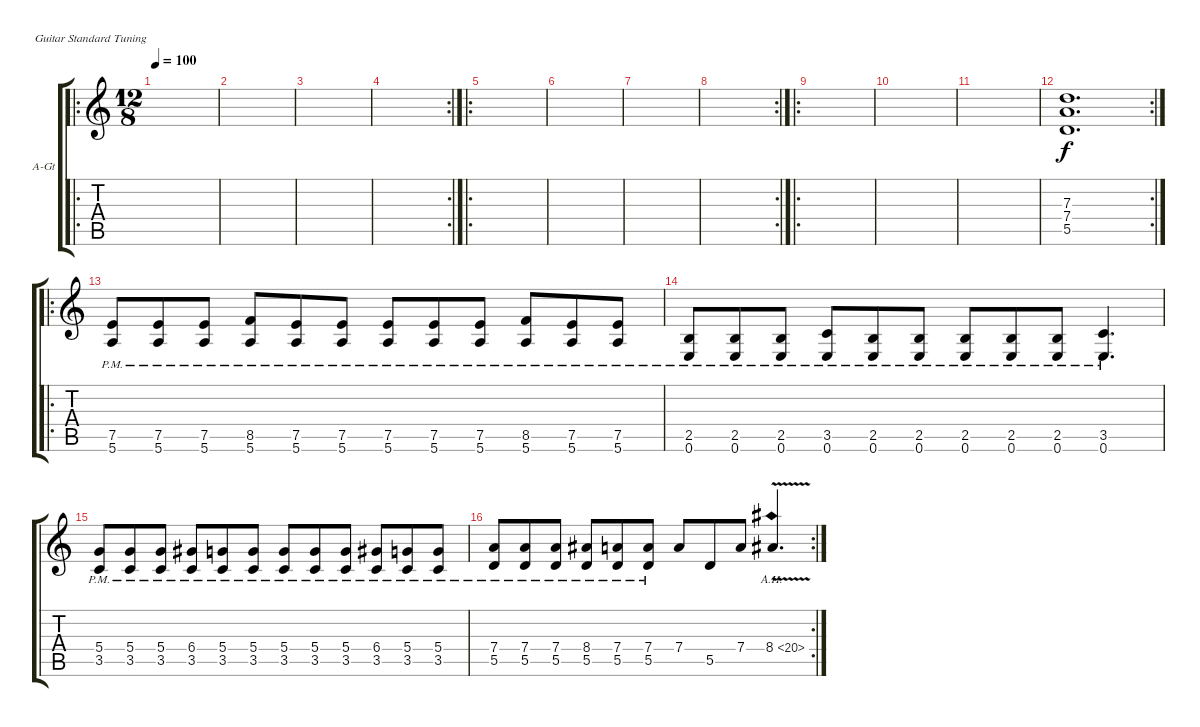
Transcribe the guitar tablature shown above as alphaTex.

\bracketExtendMode groupsimilarinstruments
\firstSystemTrackNameOrientation horizontal
\otherSystemsTrackNameOrientation horizontal
\track ("Андрей" "А-Gt") {instrument distortionguitar}
\staff {score tabs}
\tuning (E4 B3 G3 D3 A2 E2)
\ro
\ts (12 8)
\tempo 100
\clef g2
\ks c
|
|
|
\rc 2
|
\ro
|
|
|
\rc 2
|
\ro
|
|
|
\rc 2
(5.5 7.4 7.3).1{d} |
\ro
(7.5{pm} 5.6{pm}).8{dy f} (7.5{pm} 5.6{pm}).8 (7.5{pm} 5.6{pm}).8 (8.5{pm} 5.6{pm}).8 (7.5{pm} 5.6{pm}).8 (7.5{pm} 5.6{pm}).8 (7.5{pm} 5.6{pm}).8 (7.5{pm} 5.6{pm}).8 (7.5{pm} 5.6{pm}).8 (8.5{pm} 5.6{pm}).8 (7.5{pm} 5.6{pm}).8 (7.5{pm} 5.6{pm}).8 |
(0.6{pm} 2.5{pm}).8 (0.6{pm} 2.5{pm}).8 (0.6{pm} 2.5{pm}).8 (3.5{pm} 0.6{pm}).8 (0.6{pm} 2.5{pm}).8 (0.6{pm} 2.5{pm}).8 (0.6{pm} 2.5{pm}).8 (0.6{pm} 2.5{pm}).8 (0.6{pm} 2.5{pm}).8 (3.5{pm} 0.6{pm}).4{d} |
(3.5{pm} 5.4{pm}).8 (3.5{pm} 5.4{pm}).8 (3.5{pm} 5.4{pm}).8 (3.5{pm} 6.4{pm}).8 (3.5{pm} 5.4{pm}).8 (3.5{pm} 5.4{pm}).8 (3.5{pm} 5.4{pm}).8 (3.5{pm} 5.4{pm}).8 (3.5{pm} 5.4{pm}).8 (3.5{pm} 6.4{pm}).8 (3.5{pm} 5.4{pm}).8 (3.5{pm} 5.4{pm}).8 |
\rc 2
(7.4{pm} 5.5{pm}).8 (7.4{pm} 5.5{pm}).8 (7.4{pm} 5.5{pm}).8 (8.4{pm} 5.5{pm}).8 (7.4{pm} 5.5{pm}).8 (7.4{pm} 5.5{pm}).8 7.4.8 5.5.8 7.4.8 8.4{ah 12 v}.4{d}
